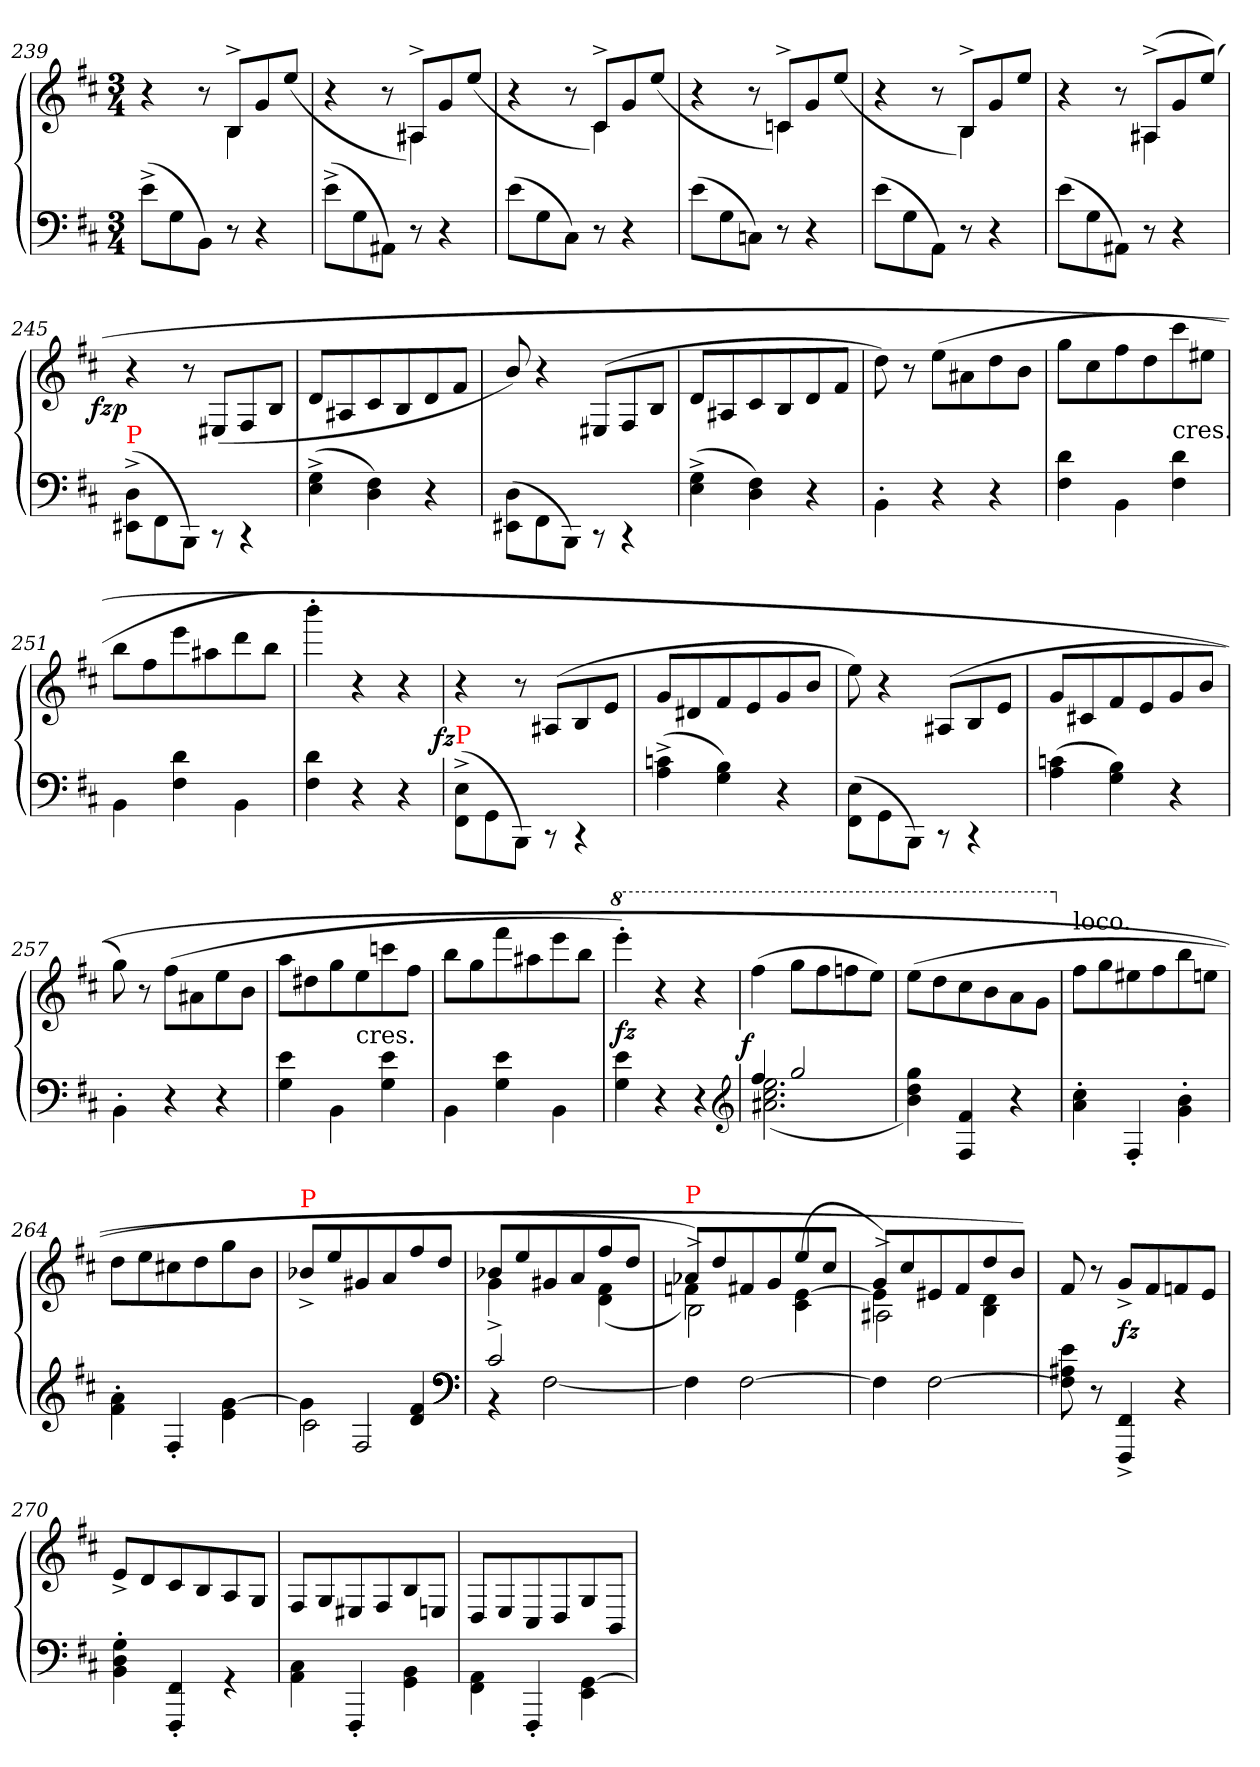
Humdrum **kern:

**kern	**kern	**dynam
*part1	*part1	*part1
*staff2	*staff1	*staff1/2
*clefF4	*clefG2	*
*k[f#c#]	*k[f#c#]	*
*M3/4	*M3/4	*
=239	=239	=239
*	*^	*
(8e^>L	4r	4.ryy	.
8G	.	.	.
8BBJ)	8r	.	.
8r	8B^L	4B)	.
4r	8g	.	.
.	(<8eeJ	8ryy	.
=240	=240	=240	=240
(8e^>L	4r	4.ryy	.
8G	.	.	.
8AA#XJ)	8r	.	.
8r	8A#X^>L	4A#X)	.
4r	8g	.	.
.	(>(<8eeJ	8ryy	.
=241	=241	=241	=241
(8eL	4r	4.ryy	.
8G	.	.	.
8C#J)	8r	.	.
8r	8c#^L	4c#)	.
4r	8g	.	.
.	(<8eeJ	8ryy	.
=242	=242	=242	=242
(8eL	4r	4.ryy	.
8G	.	.	.
8CnJ)	8r	.	.
8r	8c^>L	4c)	.
4r	8g	.	.
.	(<8eeJ	8ryy	.
=243	=243	=243	=243
(8eL	4r	4.ryy	.
8G	.	.	.
8AAJ)	8r	.	.
8r	8B^>L	4B)	.
4r	8g	.	.
.	(<8eeJ	8ryy	.
=244	=244	=244	=244
(8eL	4r	4.ryy	.
8G	.	.	.
8AA#XJ)	8r	.	.
8r	(<8A#X^>L	4A#X	.
4r	8g	.	.
.	(>8eeJ)	8ryy	.
=245	=245	=245	=245
!LO:TX:a:color=red:t=P	!	!	!
!	!	!	!LO:DY:rj
*	*v	*v	*
(>8D^>\ 8EE#X^>\L	4r	fz p
8FF#\	.	.
8BBB\J)	8r	.
8rCC	(>8E#XL	.
4rCC	8F#/	.
.	8B/J	.
=246	=246	=246
(4G^< 4E^<	8dL	.
.	8A#X	.
4F# 4D)	8c#	.
.	8B	.
4r	8d	.
.	8f#J	.
=247	=247	=247
(8D\ 8EE#X\L	8b/)	.
8FF#\	4r	.
8BBB\J)	.	.
8rCC	(>8E#XL	.
4rCC	8F#/	.
.	8B/J	.
=248	=248	=248
(4G^< 4E^<	8dL	.
.	8A#X	.
4F# 4D)	8c#	.
.	8B	.
4r	8d	.
.	8f#J	.
=249	=249	=249
4BB'\	8dd)	.
.	8r	.
4r	(8eeL	.
.	8a#X	.
4r	8dd	.
.	8bJ	.
=250	=250	=250
4d 4F#	8ggL	.
.	8cc#	.
4BB\	8ff#	.
.	8dd	.
!	!LO:TX:c:t=cres.	!
4d 4F#	8ccc#	.
.	8ee#XJ	.
=251	=251	=251
4BB\	8bbL	.
.	8ff#	.
4d 4F#	8eee	.
.	8aa#X	.
4BB\	8ddd	.
.	8bbJ	.
=252	=252	=252
4d 4F#	4bbb'>)	.
4r	4r	.
4r	4r	.
=253	=253	=253
!LO:TX:a:color=red:t=P	!	!
!	!	!LO:DY:rj
(8E^>\ 8FF#^>\L	4r	fz
8GG\	.	.
8BBB\J)	8r	.
8rCC	(>8A#XL	.
4rCC	8B/	.
.	8eJ	.
=254	=254	=254
(4cn^< 4A^<	8gL	.
.	8d#X	.
4B 4G)	8f#	.
.	8e	.
4r	8g	.
.	8bJ	.
=255	=255	=255
(8E\ 8FF#\L	8ee)	.
8GG\	4r	.
8BBB\J)	.	.
8rCC	(>8A#XL	.
4rCC	8B/	.
.	8eJ	.
=256	=256	=256
(4cn 4A	8gL	.
.	8c#X	.
4B 4G)	8f#	.
.	8e	.
4r	8g	.
.	8bJ	.
=257	=257	=257
4BB'\	8gg)	.
.	8r	.
4r	(8ff#L	.
.	8a#X	.
4r	8ee	.
.	8bJ	.
=258	=258	=258
4e 4G	8aaL	.
.	8dd#X	.
4BB\	8gg	.
!	!LO:TX:c:t=cres.	!
.	8ee	.
4e 4G	8cccn	.
.	8ff#J	.
=259	=259	=259
4BB\	8bbL	.
.	8gg	.
4e 4G	8fff#	.
.	8aa#X	.
4BB\	8eee	.
.	8bbJ	.
=260	=260	=260
*	*8va	*
4e 4G	4eeee'>)	fz
4r	4r	.
4r	4r	.
*clefG2	*	*
=261	=261	=261
*^	*	*
!	!	!	!LO:DY:rj
4ff#	(<2.ee 2.cc# 2.a#X	(>4fff#	f
2gg	.	8gggL	.
.	.	8fff#	.
.	.	8fffn	.
.	.	8eeeJ)	.
*v	*v	*	*
=262	=262	=262
4gg 4dd 4b)	(>8eeeL	.
.	8ddd	.
4f# 4F#	8ccc#	.
.	8bb	.
4r	8aa	.
.	8ggJ	.
=263	=263	=263
*	*X8va	*
!	!LO:TX:a:t=loco.	!
4cc#' 4a'	8ff#L	.
.	8gg	.
4F#'	8ee#X	.
.	8ff#	.
4b'\ 4g'\	8bb	.
.	8eenJ	.
=264	=264	=264
4a'\ 4f#'\	8ddL	.
.	8ee	.
4F#'	8cc#X	.
.	8dd	.
[4g\ 4e\	8gg	.
.	8bJ	.
=265	=265	=265
*^	*	*
*	*^	*	*
!	!	!	!LO:TX:a:color=red:t=P	!
4g\]	2c#	4ryy	8b-X^</L	.
.	.	.	8ee/	.
4ryy	.	2F#	8g#X/	.
.	.	.	8a/	.
4f#/ 4d/	4ryy	.	8ff#/	.
.	.	.	8dd/J	.
*v	*v	*v	*	*
*clefF4	*	*
=266	=266	=266
*^	*^	*
2c#/	4rBB	8b-XL	4g^<\	.
.	.	8ee	.	.
.	[2F#\	8g#X	4ryy	.
.	.	8a	.	.
4ryy	.	8ff#	(<(<4f#\ 4d\	.
.	.	8ddJ	.	.
*v	*v	*	*	*
=267	=267	=267	=267
*	*	*^	*
!	!LO:TX:a:color=red:t=P	!	!	!
4F#]	8a-X/L	4fn)	2B^<\)	.
.	8dd/	.	.	.
[2F#	8f#X/	2ryy	.	.
.	8g/	.	.	.
.	8ee/	.	(<[4e\ 4c#\	.
.	8cc#/J	.	.	.
=268	=268	=268	=268	=268
4F#]	8g/L	4e]	2A#X^<\)	.
.	8cc#/	.	.	.
[2F#	8e#X/	2ryy	.	.
.	8f#/	.	.	.
.	8dd/	.	(>4d\ 4B\	.
.	8b/J)	.	.	.
*	*v	*v	*v	*
=269	=269	=269
8e 8A#X 8F#])	8f#	.
8r	8r	.
4FF#^> 4FFF#^>	8g^<L	fz
.	8f#	.
4r	8fn	.
.	8eJ	.
=270	=270	=270
4G'> 4D'> 4BB'>	8e^<L	.
.	8d	.
4FF#'< 4FFF#'<	8c#	.
.	8B	.
4rGG	8A/	.
.	8G/J	.
=271	=271	=271
4C#\ 4AA\	8F#/L	.
.	8G/	.
4FFF#'/	8E#X	.
.	8F#/	.
4BB\ 4GG\	8B/	.
.	8En/J	.
=272	=272	=272
4AA\ 4FF#\	8D/L	.
.	8E/	.
4FFF#'/	8C#/	.
.	8D/	.
[4GG\ 4EE\	8G/	.
.	8BB/J	.
=	=	=
*-	*-	*-
